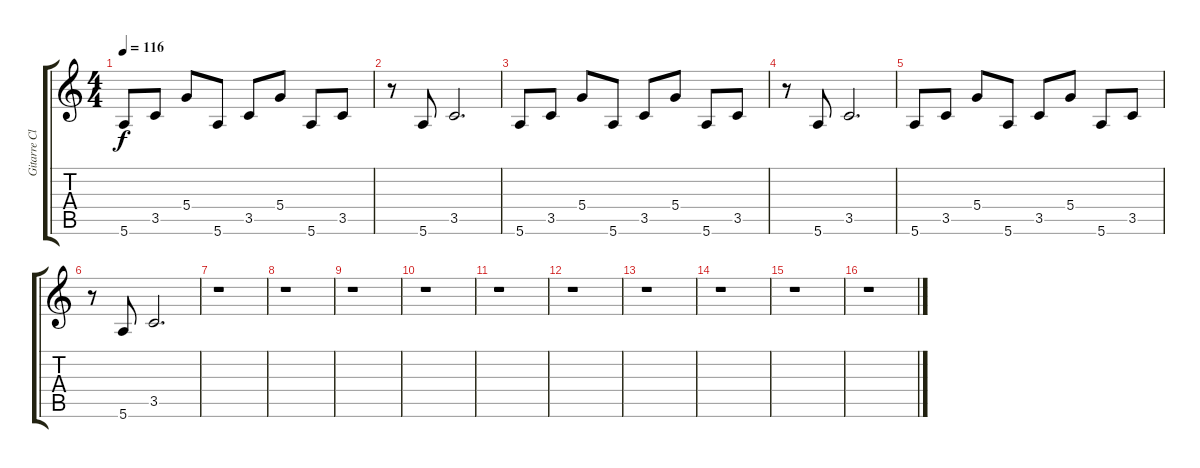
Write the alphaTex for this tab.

\track ("Gitarre Clean" "Gitarre Cl") {instrument acousticguitarsteel}
\staff {score tabs}
\tuning (E4 B3 G3 D3 A2 E2) {hide}
\ts (4 4)
\tempo 116
\clef g2
\ks c
5.6.8{dy f} 3.5.8 5.4.8 5.6.8 3.5.8 5.4.8 5.6.8 3.5.8 |
r.8 5.6.8 3.5.2{d} |
5.6.8 3.5.8 5.4.8 5.6.8 3.5.8 5.4.8 5.6.8 3.5.8 |
r.8 5.6.8 3.5.2{d} |
5.6.8 3.5.8 5.4.8 5.6.8 3.5.8 5.4.8 5.6.8 3.5.8 |
r.8 5.6.8 3.5.2{d} |
r.1 |
r.1 |
r.1 |
r.1 |
r.1 |
r.1 |
r.1 |
r.1 |
r.1 |
r.1
